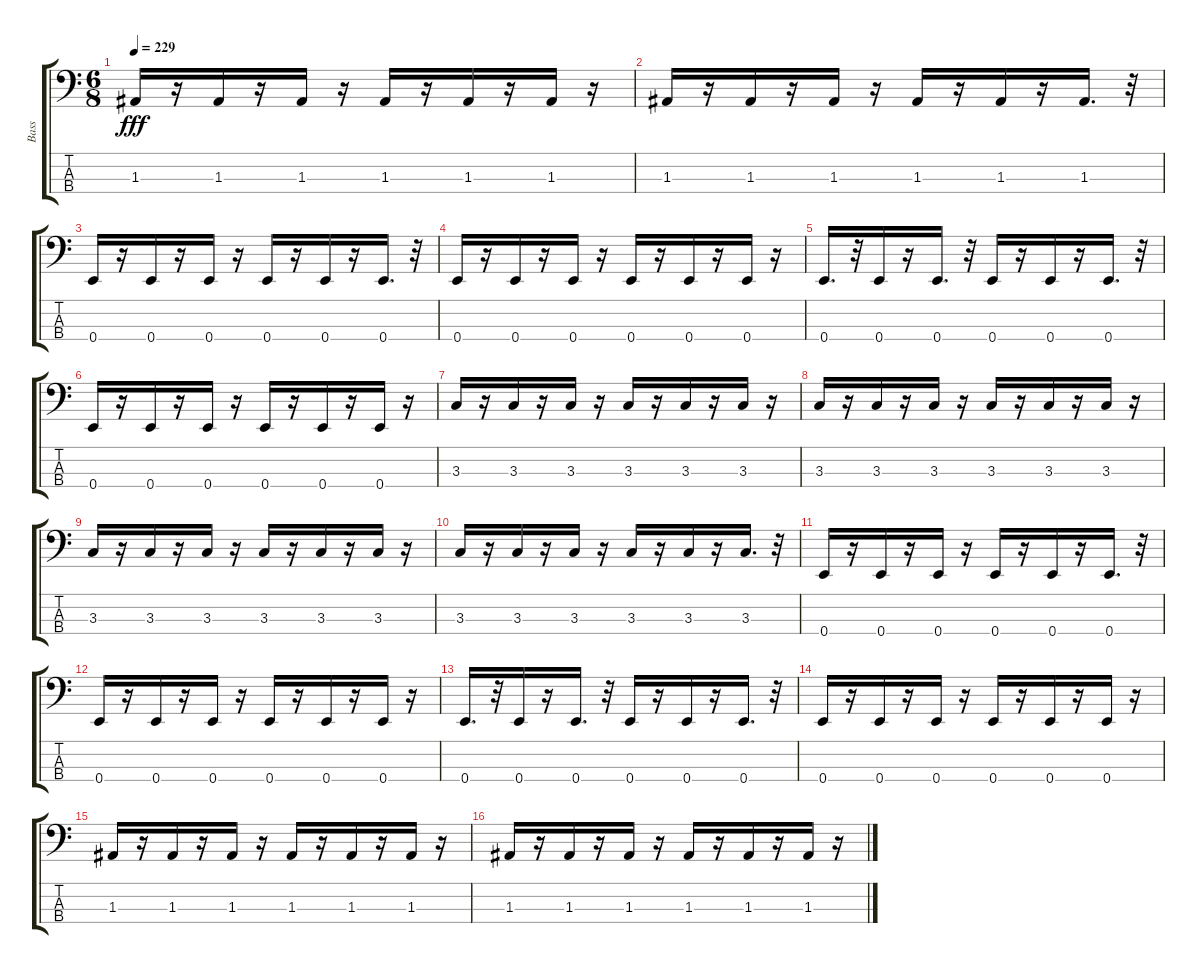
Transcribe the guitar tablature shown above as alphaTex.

\track ("Bass" "Bass") {instrument electricbasspick}
\staff {score tabs}
\tuning (G2 D2 A1 E1) {hide}
\ts (6 8)
\tempo 229
\clef f4
\ks c
1.3.16{dy fff} r.16 1.3.16 r.16 1.3.16 r.16 1.3.16 r.16 1.3.16 r.16 1.3.16 r.16 |
1.3.16 r.16 1.3.16 r.16 1.3.16 r.16 1.3.16 r.16 1.3.16 r.16 1.3.16{d} r.32 |
0.4.16 r.16 0.4.16 r.16 0.4.16 r.16 0.4.16 r.16 0.4.16 r.16 0.4.16{d} r.32 |
0.4.16 r.16 0.4.16 r.16 0.4.16 r.16 0.4.16 r.16 0.4.16 r.16 0.4.16 r.16 |
0.4.16{d} r.32 0.4.16 r.16 0.4.16{d} r.32 0.4.16 r.16 0.4.16 r.16 0.4.16{d} r.32 |
0.4.16 r.16 0.4.16 r.16 0.4.16 r.16 0.4.16 r.16 0.4.16 r.16 0.4.16 r.16 |
3.3.16 r.16 3.3.16 r.16 3.3.16 r.16 3.3.16 r.16 3.3.16 r.16 3.3.16 r.16 |
3.3.16 r.16 3.3.16 r.16 3.3.16 r.16 3.3.16 r.16 3.3.16 r.16 3.3.16 r.16 |
3.3.16 r.16 3.3.16 r.16 3.3.16 r.16 3.3.16 r.16 3.3.16 r.16 3.3.16 r.16 |
3.3.16 r.16 3.3.16 r.16 3.3.16 r.16 3.3.16 r.16 3.3.16 r.16 3.3.16{d} r.32 |
0.4.16 r.16 0.4.16 r.16 0.4.16 r.16 0.4.16 r.16 0.4.16 r.16 0.4.16{d} r.32 |
0.4.16 r.16 0.4.16 r.16 0.4.16 r.16 0.4.16 r.16 0.4.16 r.16 0.4.16 r.16 |
0.4.16{d} r.32 0.4.16 r.16 0.4.16{d} r.32 0.4.16 r.16 0.4.16 r.16 0.4.16{d} r.32 |
0.4.16 r.16 0.4.16 r.16 0.4.16 r.16 0.4.16 r.16 0.4.16 r.16 0.4.16 r.16 |
1.3.16 r.16 1.3.16 r.16 1.3.16 r.16 1.3.16 r.16 1.3.16 r.16 1.3.16 r.16 |
1.3.16 r.16 1.3.16 r.16 1.3.16 r.16 1.3.16 r.16 1.3.16 r.16 1.3.16 r.16
